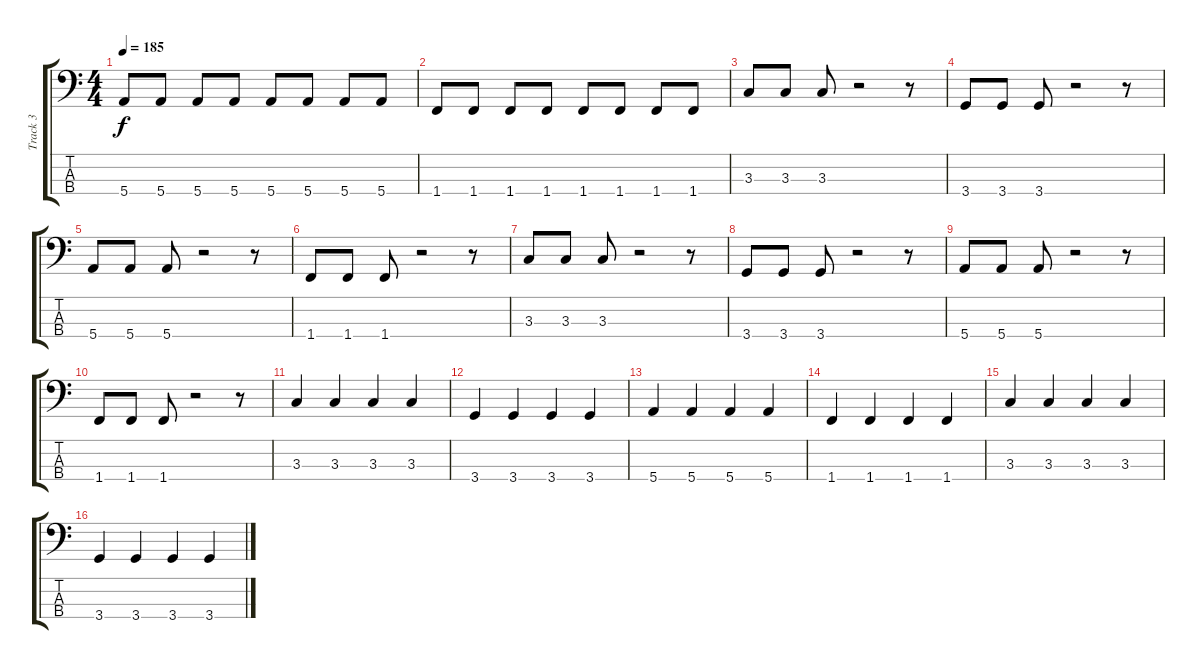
\track ("Track 3" "Track 3") {instrument electricbasspick}
\staff {score tabs}
\tuning (G2 D2 A1 E1) {hide}
\ts (4 4)
\tempo 185
\clef f4
\ks c
5.4.8{dy f} 5.4.8 5.4.8 5.4.8 5.4.8 5.4.8 5.4.8 5.4.8 |
1.4.8 1.4.8 1.4.8 1.4.8 1.4.8 1.4.8 1.4.8 1.4.8 |
3.3.8 3.3.8 3.3.8 r.2 r.8 |
3.4.8 3.4.8 3.4.8 r.2 r.8 |
5.4.8 5.4.8 5.4.8 r.2 r.8 |
1.4.8 1.4.8 1.4.8 r.2 r.8 |
3.3.8 3.3.8 3.3.8 r.2 r.8 |
3.4.8 3.4.8 3.4.8 r.2 r.8 |
5.4.8 5.4.8 5.4.8 r.2 r.8 |
1.4.8 1.4.8 1.4.8 r.2 r.8 |
3.3.4 3.3.4 3.3.4 3.3.4 |
3.4.4 3.4.4 3.4.4 3.4.4 |
5.4.4 5.4.4 5.4.4 5.4.4 |
1.4.4 1.4.4 1.4.4 1.4.4 |
3.3.4 3.3.4 3.3.4 3.3.4 |
3.4.4 3.4.4 3.4.4 3.4.4
